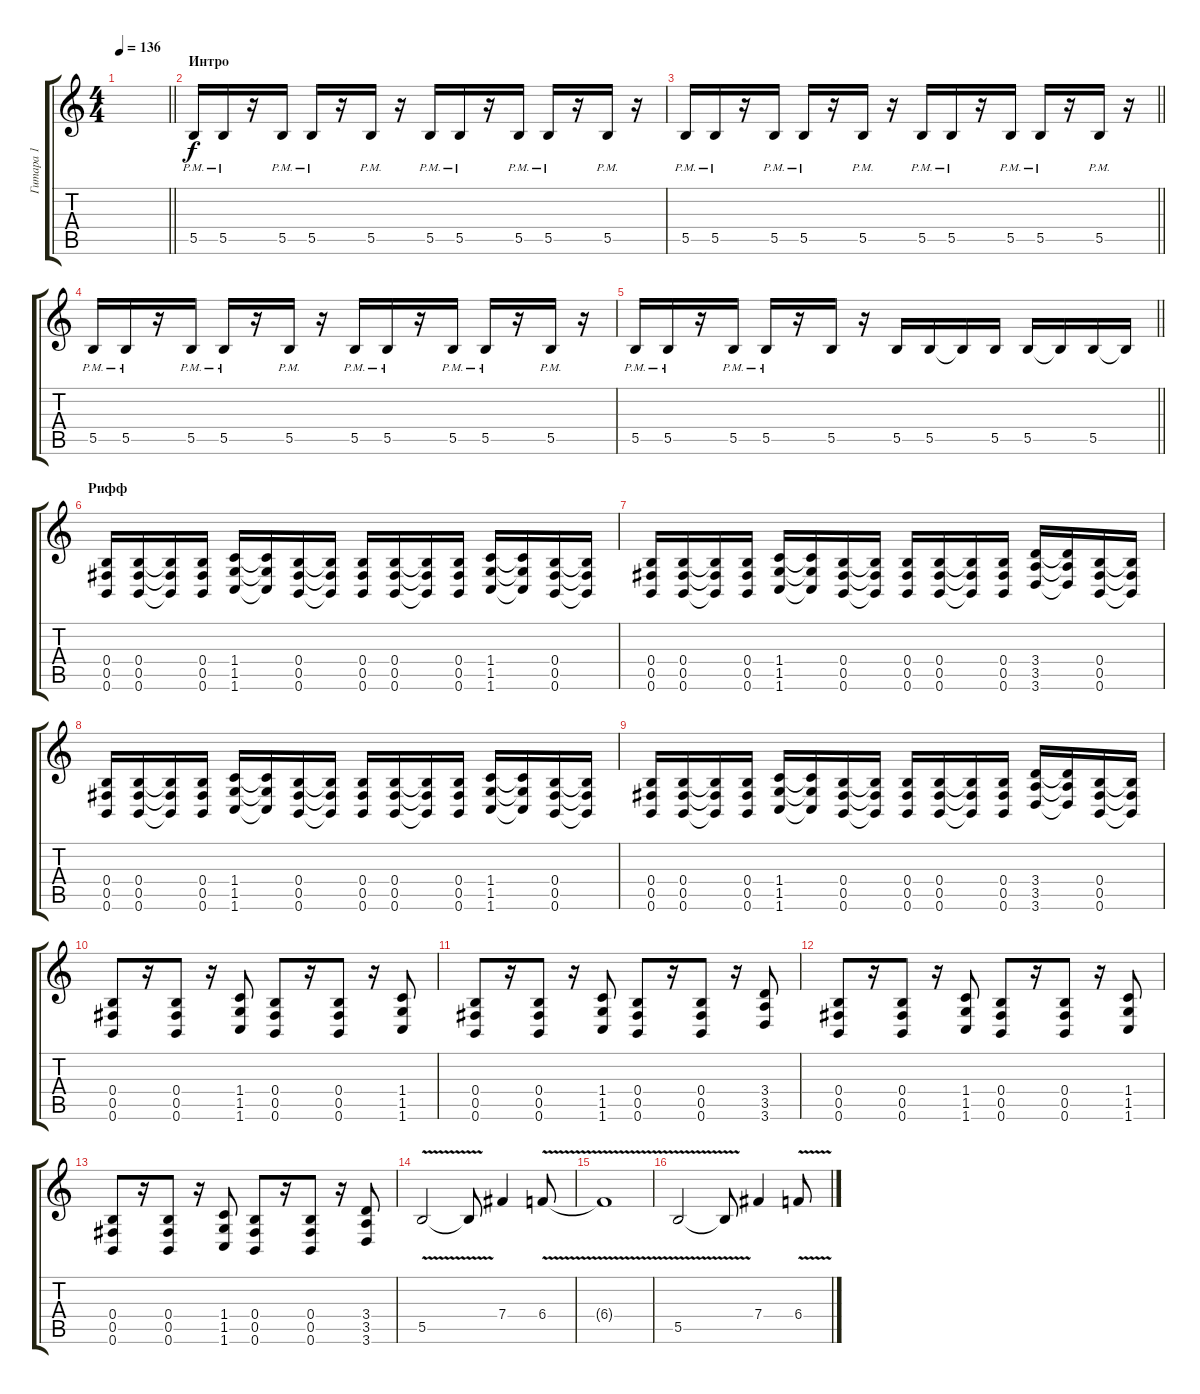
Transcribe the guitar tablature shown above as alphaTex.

\track ("Гитара 1" "Гитара 1") {instrument distortionguitar}
\staff {score tabs}
\tuning (Db4 Ab3 E3 B2 Gb2 B1) {hide}
\ts (4 4)
\tempo 136
\clef g2
\barLineRight lightlight
\ks c
|
\section ("" "Интро")
5.5{pm}.16 5.5{pm}.16 r.16 5.5{pm}.16 5.5{pm}.16 r.16 5.5{pm}.16 r.16 5.5{pm}.16 5.5{pm}.16 r.16 5.5{pm}.16 5.5{pm}.16 r.16 5.5{pm}.16 r.16 |
\barLineRight lightlight
5.5{pm}.16 5.5{pm}.16 r.16 5.5{pm}.16 5.5{pm}.16 r.16 5.5{pm}.16 r.16 5.5{pm}.16 5.5{pm}.16 r.16 5.5{pm}.16 5.5{pm}.16 r.16 5.5{pm}.16 r.16 |
\section ("" "")
5.5{pm}.16 5.5{pm}.16 r.16 5.5{pm}.16 5.5{pm}.16 r.16 5.5{pm}.16 r.16 5.5{pm}.16 5.5{pm}.16 r.16 5.5{pm}.16 5.5{pm}.16 r.16 5.5{pm}.16 r.16 |
\barLineRight lightlight
5.5{pm}.16 5.5{pm}.16 r.16 5.5{pm}.16 5.5{pm}.16 r.16 5.5.16 r.16 5.5.16 5.5.16 5.5{t}.16 5.5.16 5.5.16 5.5{t}.16 5.5.16 5.5{t}.16 |
\section ("" "Рифф")
(0.4 0.5 0.6).16 (0.4 0.5 0.6).16 (0.4{t} 0.5{t} 0.6{t}).16 (0.4 0.5 0.6).16 (1.4 1.5 1.6).16 (1.4{t} 1.5{t} 1.6{t}).16 (0.4 0.5 0.6).16 (0.4{t} 0.5{t} 0.6{t}).16 (0.4 0.5 0.6).16 (0.4 0.5 0.6).16 (0.4{t} 0.5{t} 0.6{t}).16 (0.4 0.5 0.6).16 (1.4 1.5 1.6).16 (1.4{t} 1.5{t} 1.6{t}).16 (0.4 0.5 0.6).16 (0.4{t} 0.5{t} 0.6{t}).16 |
(0.4 0.5 0.6).16 (0.4 0.5 0.6).16 (0.4{t} 0.5{t} 0.6{t}).16 (0.4 0.5 0.6).16 (1.4 1.5 1.6).16 (1.4{t} 1.5{t} 1.6{t}).16 (0.4 0.5 0.6).16 (0.4{t} 0.5{t} 0.6{t}).16 (0.4 0.5 0.6).16 (0.4 0.5 0.6).16 (0.4{t} 0.5{t} 0.6{t}).16 (0.4 0.5 0.6).16 (3.4 3.5 3.6).16 (3.4{t} 3.5{t} 3.6{t}).16 (0.4 0.5 0.6).16 (0.4{t} 0.5{t} 0.6{t}).16 |
(0.4 0.5 0.6).16 (0.4 0.5 0.6).16 (0.4{t} 0.5{t} 0.6{t}).16 (0.4 0.5 0.6).16 (1.4 1.5 1.6).16 (1.4{t} 1.5{t} 1.6{t}).16 (0.4 0.5 0.6).16 (0.4{t} 0.5{t} 0.6{t}).16 (0.4 0.5 0.6).16 (0.4 0.5 0.6).16 (0.4{t} 0.5{t} 0.6{t}).16 (0.4 0.5 0.6).16 (1.4 1.5 1.6).16 (1.4{t} 1.5{t} 1.6{t}).16 (0.4 0.5 0.6).16 (0.4{t} 0.5{t} 0.6{t}).16 |
(0.4 0.5 0.6).16 (0.4 0.5 0.6).16 (0.4{t} 0.5{t} 0.6{t}).16 (0.4 0.5 0.6).16 (1.4 1.5 1.6).16 (1.4{t} 1.5{t} 1.6{t}).16 (0.4 0.5 0.6).16 (0.4{t} 0.5{t} 0.6{t}).16 (0.4 0.5 0.6).16 (0.4 0.5 0.6).16 (0.4{t} 0.5{t} 0.6{t}).16 (0.4 0.5 0.6).16 (3.4 3.5 3.6).16 (3.4{t} 3.5{t} 3.6{t}).16 (0.4 0.5 0.6).16 (0.4{t} 0.5{t} 0.6{t}).16 |
(0.4 0.5 0.6).8 r.16 (0.4 0.5 0.6).8 r.16 (1.4 1.5 1.6).8 (0.4 0.5 0.6).8 r.16 (0.4 0.5 0.6).8 r.16 (1.4 1.5 1.6).8 |
(0.4 0.5 0.6).8 r.16 (0.4 0.5 0.6).8 r.16 (1.4 1.5 1.6).8 (0.4 0.5 0.6).8 r.16 (0.4 0.5 0.6).8 r.16 (3.4 3.5 3.6).8 |
(0.4 0.5 0.6).8 r.16 (0.4 0.5 0.6).8 r.16 (1.4 1.5 1.6).8 (0.4 0.5 0.6).8 r.16 (0.4 0.5 0.6).8 r.16 (1.4 1.5 1.6).8 |
(0.4 0.5 0.6).8 r.16 (0.4 0.5 0.6).8 r.16 (1.4 1.5 1.6).8 (0.4 0.5 0.6).8 r.16 (0.4 0.5 0.6).8 r.16 (3.4 3.5 3.6).8 |
5.5{v}.2 5.5{t}.8 7.4.4 6.4{v}.8 |
6.4{t}.1 |
5.5{v}.2 5.5{t}.8 7.4.4 6.4{v}.8
